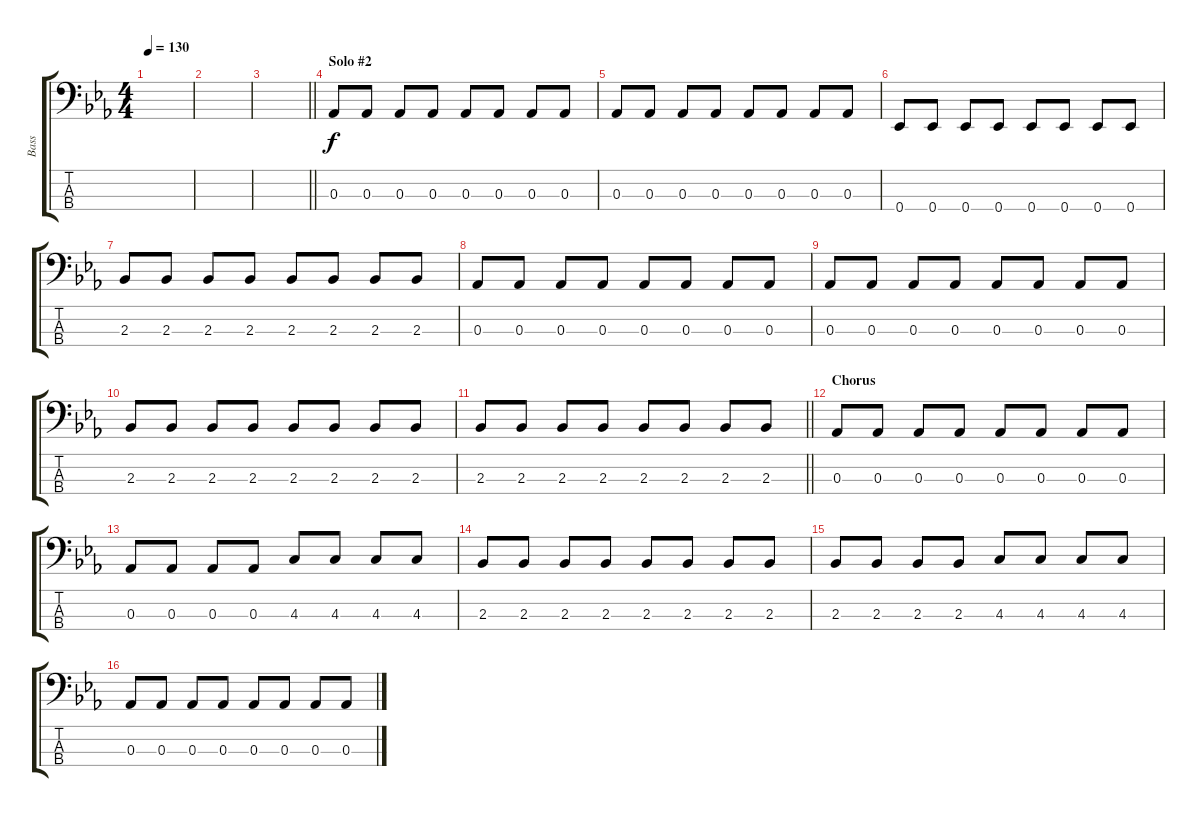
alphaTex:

\track ("Bass" "Bass") {instrument electricbassfinger}
\staff {score tabs}
\tuning (Gb2 Db2 Ab1 Eb1) {hide}
\ts (4 4)
\tempo 130
\clef f4
\ks eb
|
|
\barLineRight lightlight
|
\section ("" "Solo #2")
0.3.8 0.3.8 0.3.8 0.3.8 0.3.8 0.3.8 0.3.8 0.3.8 |
0.3.8 0.3.8 0.3.8 0.3.8 0.3.8 0.3.8 0.3.8 0.3.8 |
0.4.8 0.4.8 0.4.8 0.4.8 0.4.8 0.4.8 0.4.8 0.4.8 |
2.3.8 2.3.8 2.3.8 2.3.8 2.3.8 2.3.8 2.3.8 2.3.8 |
0.3.8 0.3.8 0.3.8 0.3.8 0.3.8 0.3.8 0.3.8 0.3.8 |
0.3.8 0.3.8 0.3.8 0.3.8 0.3.8 0.3.8 0.3.8 0.3.8 |
2.3.8 2.3.8 2.3.8 2.3.8 2.3.8 2.3.8 2.3.8 2.3.8 |
\barLineRight lightlight
2.3.8 2.3.8 2.3.8 2.3.8 2.3.8 2.3.8 2.3.8 2.3.8 |
\section ("" "Chorus")
0.3.8 0.3.8 0.3.8 0.3.8 0.3.8 0.3.8 0.3.8 0.3.8 |
0.3.8 0.3.8 0.3.8 0.3.8 4.3.8 4.3.8 4.3.8 4.3.8 |
2.3.8 2.3.8 2.3.8 2.3.8 2.3.8 2.3.8 2.3.8 2.3.8 |
2.3.8 2.3.8 2.3.8 2.3.8 4.3.8 4.3.8 4.3.8 4.3.8 |
0.3.8 0.3.8 0.3.8 0.3.8 0.3.8 0.3.8 0.3.8 0.3.8
